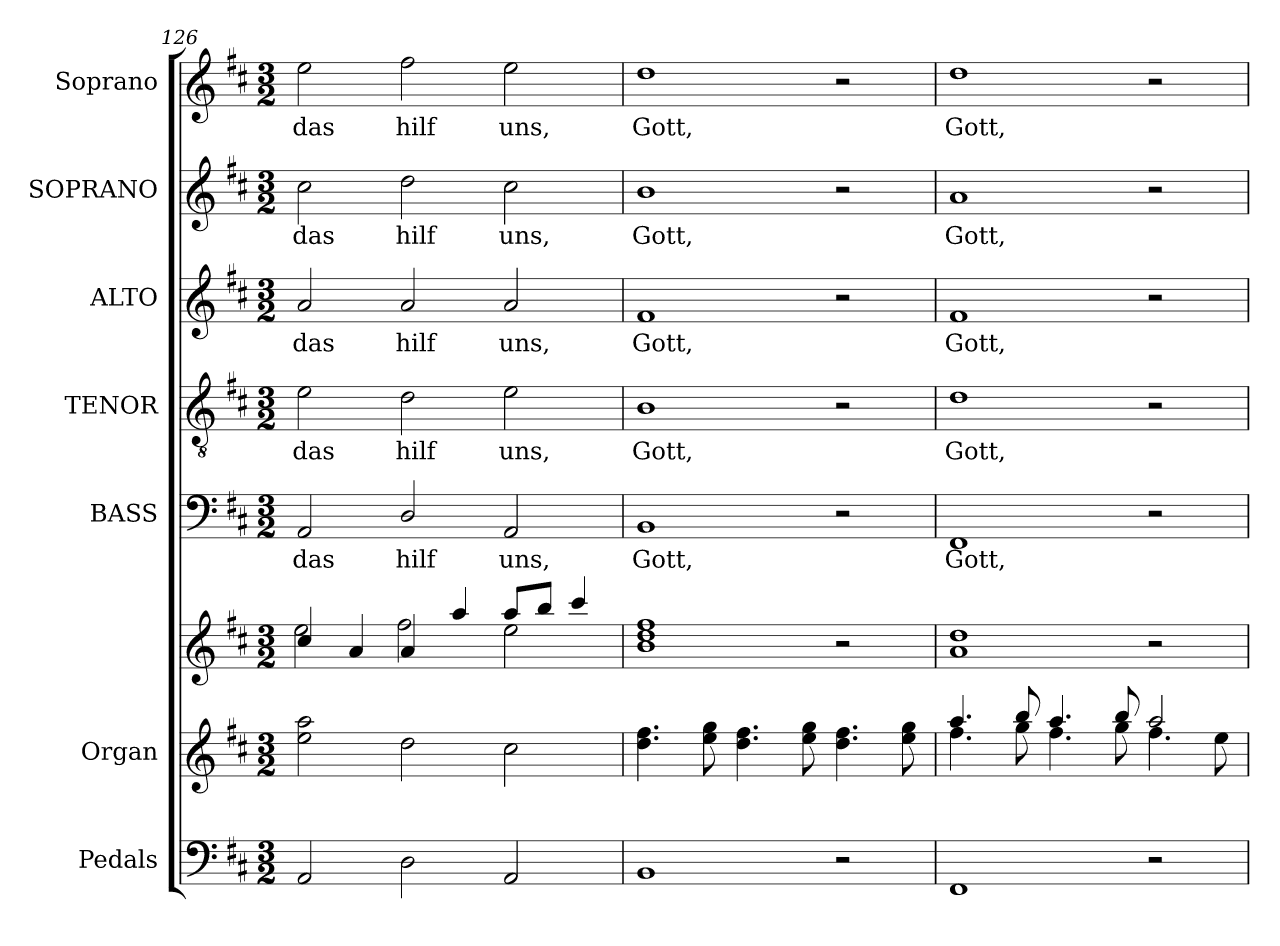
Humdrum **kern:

**kern	**kern	**kern	**kern	**text	**kern	**text	**kern	**text	**kern	**text	**kern	**text
*part7	*part6	*part6	*part5	*part5	*part4	*part4	*part3	*part3	*part2	*part2	*part1	*part1
*staff8	*staff7	*staff6	*staff5	*staff5	*staff4	*staff4	*staff3	*staff3	*staff2	*staff2	*staff1	*staff1
*I"Pedals	*I"Organ	*	*I"BASS	*	*I"TENOR	*	*I"ALTO	*	*I"SOPRANO	*	*I"Soprano	*
*I'Ped.	*I'Org.	*	*I'B.	*	*I'T.	*	*I'A.	*	*I'S.	*	*I'S.	*
*clefF4	*clefG2	*clefG2	*clefF4	*	*clefGv2	*	*clefG2	*	*clefG2	*	*clefG2	*
*	*	*	*	*	*ITrd7c12	*	*	*	*	*	*	*
*k[f#c#]	*k[f#c#]	*k[f#c#]	*k[f#c#]	*	*k[f#c#]	*	*k[f#c#]	*	*k[f#c#]	*	*k[f#c#]	*
*D:	*D:	*D:	*D:	*	*D:	*	*D:	*	*D:	*	*D:	*
*M3/2	*M3/2	*M3/2	*M3/2	*	*M3/2	*	*M3/2	*	*M3/2	*	*M3/2	*
=126	=126	=126	=126	=126	=126	=126	=126	=126	=126	=126	=126	=126
*	*	*^	*	*	*	*	*	*	*	*	*	*
!	!	!	!	!	!LO:LY:b:color=#000000	!	!	!	!	!	!	!	!
!	!	!	!	!	!	!	!LO:LY:b:color=#000000	!	!	!	!	!	!
!	!	!	!	!	!	!	!	!	!LO:LY:b:color=#000000	!	!	!	!
!	!	!	!	!	!	!	!	!	!	!	!LO:LY:b:color=#000000	!	!
!	!	!	!	!	!	!	!	!	!	!	!	!	!LO:LY:b:color=#000000
2AAi/	2eei\ 2aai	4cc#i/	2eei\	2AAi/	das	2Ei\	das	2ai/	das	2cc#i\	das	2eei\	das
.	.	4ai/	.	.	.	.	.	.	.	.	.	.	.
!	!	!	!	!	!LO:LY:b:color=#000000	!	!	!	!	!	!	!	!
!	!	!	!	!	!	!	!LO:LY:b:color=#000000	!	!	!	!	!	!
!	!	!	!	!	!	!	!	!	!LO:LY:b:color=#000000	!	!	!	!
!	!	!	!	!	!	!	!	!	!	!	!LO:LY:b:color=#000000	!	!
!	!	!	!	!	!	!	!	!	!	!	!	!	!LO:LY:b:color=#000000
2Di\	2ddi\	4ai/	2ff#i\	2Di/	hilf	2Di\	hilf	2ai/	hilf	2ddi\	hilf	2ff#i\	hilf
.	.	4aai/	.	.	.	.	.	.	.	.	.	.	.
!	!	!	!	!	!LO:LY:b:color=#000000	!	!	!	!	!	!	!	!
!	!	!	!	!	!	!	!LO:LY:b:color=#000000	!	!	!	!	!	!
!	!	!	!	!	!	!	!	!	!LO:LY:b:color=#000000	!	!	!	!
!	!	!	!	!	!	!	!	!	!	!	!LO:LY:b:color=#000000	!	!
!	!	!	!	!	!	!	!	!	!	!	!	!	!LO:LY:b:color=#000000
2AAi/	2cc#i\	8aai/L	2eei\	2AAi/	uns,	2Ei\	uns,	2ai/	uns,	2cc#i\	uns,	2eei\	uns,
.	.	8bbi/J	.	.	.	.	.	.	.	.	.	.	.
.	.	4ccc#i/	.	.	.	.	.	.	.	.	.	.	.
*	*	*v	*v	*	*	*	*	*	*	*	*	*	*
=127	=127	=127	=127	=127	=127	=127	=127	=127	=127	=127	=127	=127
!	!	!	!	!LO:LY:b:color=#000000	!	!	!	!	!	!	!	!
!	!	!	!	!	!	!LO:LY:b:color=#000000	!	!	!	!	!	!
!	!	!	!	!	!	!	!	!LO:LY:b:color=#000000	!	!	!	!
!	!	!	!	!	!	!	!	!	!	!LO:LY:b:color=#000000	!	!
!	!	!	!	!	!	!	!	!	!	!	!	!LO:LY:b:color=#000000
1BBi	4.ddi\ 4.ff#i	1bi 1ddi 1ff#i	1BBi	Gott,	1BBi	Gott,	1f#i	Gott,	1bi	Gott,	1ddi	Gott,
.	8eei\ 8ggi	.	.	.	.	.	.	.	.	.	.	.
.	4.ddi\ 4.ff#i	.	.	.	.	.	.	.	.	.	.	.
.	8eei\ 8ggi	.	.	.	.	.	.	.	.	.	.	.
2r	4.ddi\ 4.ff#i	2r	2r	.	2r	.	2r	.	2r	.	2r	.
.	8eei\ 8ggi	.	.	.	.	.	.	.	.	.	.	.
=128	=128	=128	=128	=128	=128	=128	=128	=128	=128	=128	=128	=128
*	*^	*	*	*	*	*	*	*	*	*	*	*
!	!	!	!	!	!LO:LY:b:color=#000000	!	!	!	!	!	!	!	!
!	!	!	!	!	!	!	!LO:LY:b:color=#000000	!	!	!	!	!	!
!	!	!	!	!	!	!	!	!	!LO:LY:b:color=#000000	!	!	!	!
!	!	!	!	!	!	!	!	!	!	!	!LO:LY:b:color=#000000	!	!
!	!	!	!	!	!	!	!	!	!	!	!	!	!LO:LY:b:color=#000000
1FF#i	4.aai/	4.ff#i\	1ai 1ddi	1FF#i	Gott,	1Di	Gott,	1f#i	Gott,	1ai	Gott,	1ddi	Gott,
.	8bbi/	8ggi\	.	.	.	.	.	.	.	.	.	.	.
.	4.aai/	4.ff#i\	.	.	.	.	.	.	.	.	.	.	.
.	8bbi/	8ggi\	.	.	.	.	.	.	.	.	.	.	.
2r	2aai/	4.ff#i\	2r	2r	.	2r	.	2r	.	2r	.	2r	.
.	.	8eei\	.	.	.	.	.	.	.	.	.	.	.
*	*v	*v	*	*	*	*	*	*	*	*	*	*	*
=	=	=	=	=	=	=	=	=	=	=	=	=
*-	*-	*-	*-	*-	*-	*-	*-	*-	*-	*-	*-	*-
